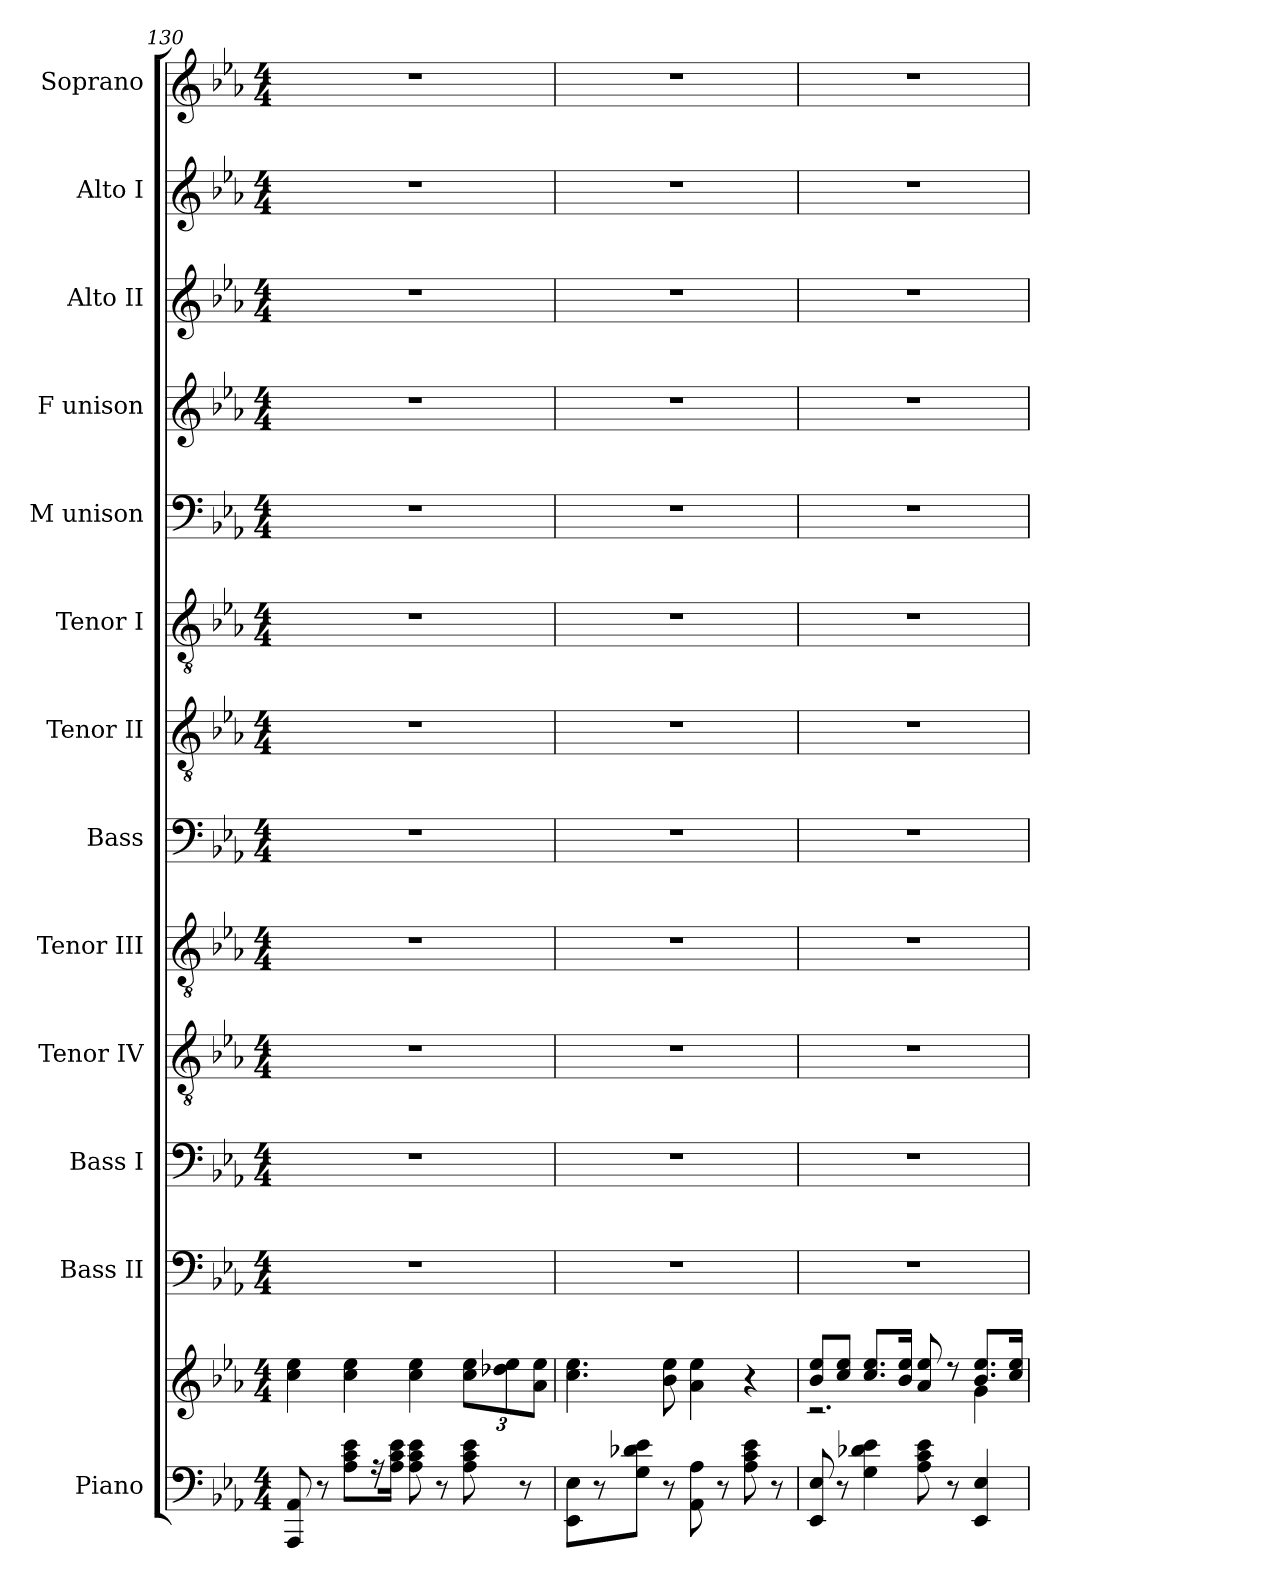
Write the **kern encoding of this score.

**kern	**kern	**kern	**kern	**kern	**kern	**kern	**kern	**kern	**kern	**kern	**kern	**kern	**kern
*part13	*part13	*part12	*part11	*part10	*part9	*part8	*part7	*part6	*part5	*part4	*part3	*part2	*part1
*staff14	*staff13	*staff12	*staff11	*staff10	*staff9	*staff8	*staff7	*staff6	*staff5	*staff4	*staff3	*staff2	*staff1
*I"Piano	*	*I"Bass II	*I"Bass I	*I"Tenor IV	*I"Tenor III	*I"Bass	*I"Tenor II	*I"Tenor I	*I"M unison	*I"F unison	*I"Alto II	*I"Alto I	*I"Soprano
*I'Pno.	*	*I'B.II	*I'B.I	*I'T.IV	*I'T.III	*I'B.	*I'T.II	*I'T.I	*I'M.u.	*I'F.u.	*I'A.II	*I'A.I	*I'S.
*clefF4	*clefG2	*clefF4	*clefF4	*clefGv2	*clefGv2	*clefF4	*clefGv2	*clefGv2	*clefF4	*clefG2	*clefG2	*clefG2	*clefG2
*k[b-e-a-]	*k[b-e-a-]	*k[b-e-a-]	*k[b-e-a-]	*k[b-e-a-]	*k[b-e-a-]	*k[b-e-a-]	*k[b-e-a-]	*k[b-e-a-]	*k[b-e-a-]	*k[b-e-a-]	*k[b-e-a-]	*k[b-e-a-]	*k[b-e-a-]
*M4/4	*M4/4	*M4/4	*M4/4	*M4/4	*M4/4	*M4/4	*M4/4	*M4/4	*M4/4	*M4/4	*M4/4	*M4/4	*M4/4
=130	=130	=130	=130	=130	=130	=130	=130	=130	=130	=130	=130	=130	=130
8AAA-/ 8AA-/	4cc\ 4ee-\	1r	1r	1r	1r	1r	1r	1r	1r	1r	1r	1r	1r
8r	.	.	.	.	.	.	.	.	.	.	.	.	.
8A-\ 8c\ 8e-\L	4cc\ 4ee-\	.	.	.	.	.	.	.	.	.	.	.	.
16r	.	.	.	.	.	.	.	.	.	.	.	.	.
16A-\ 16c\ 16e-\Jk	.	.	.	.	.	.	.	.	.	.	.	.	.
8A-\ 8c\ 8e-\	4cc\ 4ee-\	.	.	.	.	.	.	.	.	.	.	.	.
8r	.	.	.	.	.	.	.	.	.	.	.	.	.
*	*Xbrackettup	*	*	*	*	*	*	*	*	*	*	*	*
8A-\ 8c\ 8e-\	12cc\ 12ee-\L	.	.	.	.	.	.	.	.	.	.	.	.
.	12dd-X\ 12ee-\	.	.	.	.	.	.	.	.	.	.	.	.
8r	.	.	.	.	.	.	.	.	.	.	.	.	.
.	12a-\ 12ee-\J	.	.	.	.	.	.	.	.	.	.	.	.
=131	=131	=131	=131	=131	=131	=131	=131	=131	=131	=131	=131	=131	=131
8EE-\ 8E-\L	4.cc\ 4.ee-\	1r	1r	1r	1r	1r	1r	1r	1r	1r	1r	1r	1r
8r	.	.	.	.	.	.	.	.	.	.	.	.	.
8G\ 8d-X\ 8e-\J	.	.	.	.	.	.	.	.	.	.	.	.	.
8r	8b-\ 8ee-\	.	.	.	.	.	.	.	.	.	.	.	.
8AA-\ 8A-\	4a-\ 4ee-\	.	.	.	.	.	.	.	.	.	.	.	.
8r	.	.	.	.	.	.	.	.	.	.	.	.	.
8A-\ 8c\ 8e-\	4r	.	.	.	.	.	.	.	.	.	.	.	.
8r	.	.	.	.	.	.	.	.	.	.	.	.	.
=132	=132	=132	=132	=132	=132	=132	=132	=132	=132	=132	=132	=132	=132
*	*^	*	*	*	*	*	*	*	*	*	*	*	*
8EE-/ 8E-/	8b-/ 8ee-/L	2.r	1r	1r	1r	1r	1r	1r	1r	1r	1r	1r	1r	1r
8r	8cc/ 8ee-/J	.	.	.	.	.	.	.	.	.	.	.	.	.
4G\ 4d-X\ 4e-\	8.cc/ 8.ee-/L	.	.	.	.	.	.	.	.	.	.	.	.	.
.	16b-/ 16ee-/Jk	.	.	.	.	.	.	.	.	.	.	.	.	.
8A-\ 8c\ 8e-\	8a-/ 8ee-/	.	.	.	.	.	.	.	.	.	.	.	.	.
8r	8r	.	.	.	.	.	.	.	.	.	.	.	.	.
4EE-/ 4E-/	8.b-/ 8.ee-/L	4g\	.	.	.	.	.	.	.	.	.	.	.	.
.	16cc/ 16ee-/Jk	.	.	.	.	.	.	.	.	.	.	.	.	.
*	*v	*v	*	*	*	*	*	*	*	*	*	*	*	*
=	=	=	=	=	=	=	=	=	=	=	=	=	=
*-	*-	*-	*-	*-	*-	*-	*-	*-	*-	*-	*-	*-	*-
